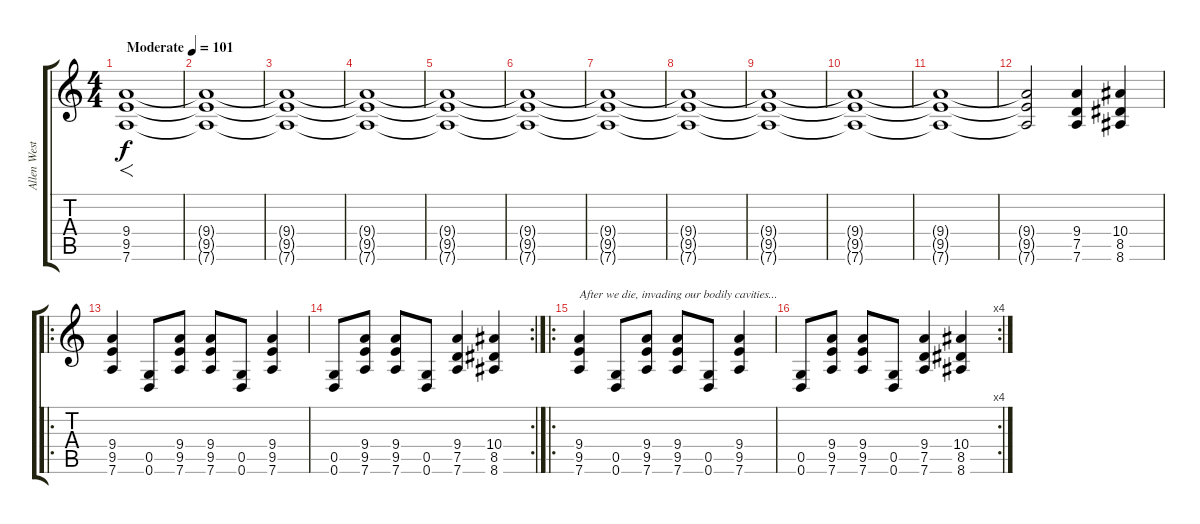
\track ("Allen West 1" "Allen West") {instrument distortionguitar}
\staff {score tabs}
\tuning (D4 A3 F3 C3 G2 D2) {hide}
\ts (4 4)
\tempo (101 "Moderate")
\clef g2
\ks c
(9.4 9.5 7.6).1{f dy f instrument distortionguitar} |
(9.4{t} 9.5{t} 7.6{t}).1 |
(9.4{t} 9.5{t} 7.6{t}).1 |
(9.4{t} 9.5{t} 7.6{t}).1 |
(9.4{t} 9.5{t} 7.6{t}).1 |
(9.4{t} 9.5{t} 7.6{t}).1 |
(9.4{t} 9.5{t} 7.6{t}).1 |
(9.4{t} 9.5{t} 7.6{t}).1 |
(9.4{t} 9.5{t} 7.6{t}).1 |
(9.4{t} 9.5{t} 7.6{t}).1 |
(9.4{t} 9.5{t} 7.6{t}).1 |
(9.4{t} 9.5{t} 7.6{t}).2 (9.4 7.5 7.6).4 (10.4 8.5 8.6).4 |
\ro
(9.4 9.5 7.6).4 (0.5 0.6).8 (9.4 9.5 7.6).8 (9.4 9.5 7.6).8 (0.5 0.6).8 (9.4 9.5 7.6).4 |
\rc 2
(0.5 0.6).8 (9.4 9.5 7.6).8 (9.4 9.5 7.6).8 (0.5 0.6).8 (9.4 7.5 7.6).4 (10.4 8.5 8.6).4 |
\ro
(9.4 9.5 7.6).4{txt "After we die, invading our bodily cavities..."} (0.5 0.6).8 (9.4 9.5 7.6).8 (9.4 9.5 7.6).8 (0.5 0.6).8 (9.4 9.5 7.6).4 |
\rc 4
(0.5 0.6).8 (9.4 9.5 7.6).8 (9.4 9.5 7.6).8 (0.5 0.6).8 (9.4 7.5 7.6).4 (10.4 8.5 8.6).4
